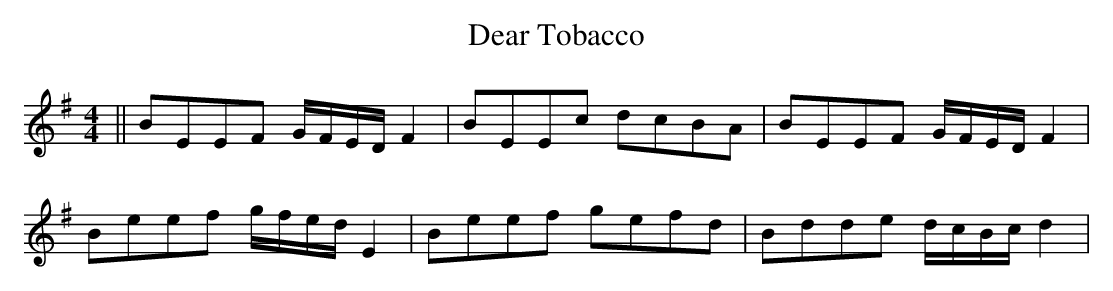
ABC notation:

X:1
T: Dear Tobacco
M: 4/4
L: 1/8
K: Gmaj
||BEEF G/F/E/D/F2|BEEc dcBA|BEEF G/F/E/D/F2|
Beef g/f/e/d/E2|Beef gefd|Bdde d/c/B/c/ d2|
